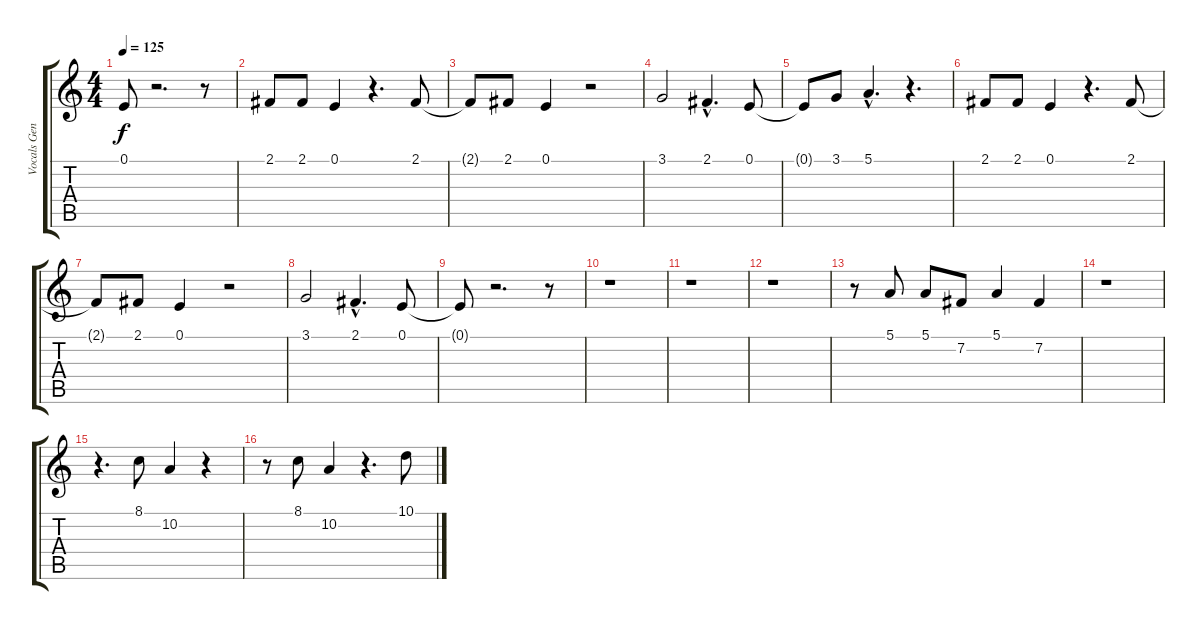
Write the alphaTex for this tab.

\track ("Vocals Gene" "Vocals Gen") {instrument lead2sawtooth}
\staff {score tabs}
\tuning (E4 B3 G3 D3 A2 E2) {hide}
\ts (4 4)
\tempo 125
\clef g2
\ks c
0.1{t}.8{dy f} r.2{d} r.8 |
2.1.8 2.1.8 0.1.4 r.4{d} 2.1.8 |
2.1{t}.8 2.1.8 0.1.4 r.2 |
3.1.2 2.1{hac}.4{d} 0.1.8 |
0.1{t}.8 3.1.8 5.1{hac}.4{d} r.4{d} |
2.1.8 2.1.8 0.1.4 r.4{d} 2.1.8 |
2.1{t}.8 2.1.8 0.1.4 r.2 |
3.1.2 2.1{hac}.4{d} 0.1.8 |
0.1{t}.8 r.2{d} r.8 |
r.1 |
r.1 |
r.1 |
r.8 5.1.8 5.1.8 7.2.8 5.1.4 7.2.4 |
r.1 |
r.4{d} 8.1.8 10.2.4 r.4 |
r.8 8.1.8 10.2.4 r.4{d} 10.1.8
